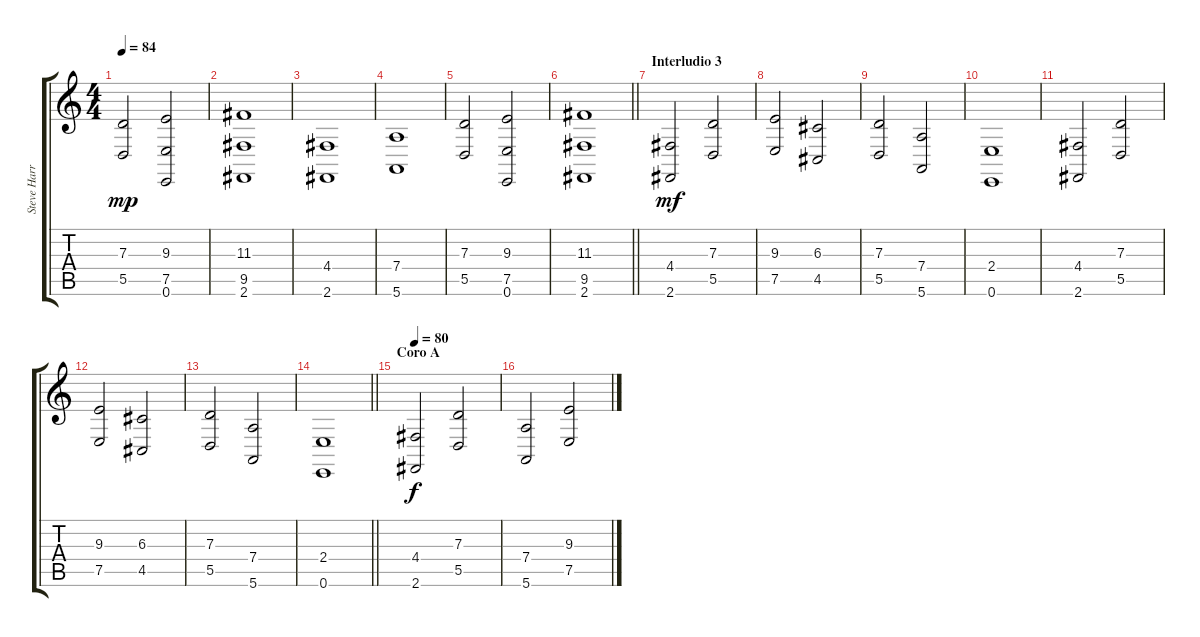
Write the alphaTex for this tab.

\track ("Steve Harris (Teclado)" "Steve Harr") {instrument stringensemble1}
\staff {score tabs}
\tuning (E4 B3 G3 D3 A2 E2) {hide}
\ts (4 4)
\tempo 84
\clef g2
\ks c
(7.3 5.5).2{dy mp} (9.3 7.5 0.6).2 |
(11.3 9.5 2.6).1 |
(4.4 2.6).1 |
(7.4 5.6).1 |
(7.3 5.5).2 (9.3 7.5 0.6).2 |
\barLineRight lightlight
(11.3 9.5 2.6).1 |
\section ("" "Interludio 3")
(4.4 2.6).2{dy mf} (7.3 5.5).2 |
(9.3 7.5).2 (6.3 4.5).2 |
(7.3 5.5).2 (7.4 5.6).2 |
(2.4 0.6).1 |
(4.4 2.6).2 (7.3 5.5).2 |
(9.3 7.5).2 (6.3 4.5).2 |
(7.3 5.5).2 (7.4 5.6).2 |
\barLineRight lightlight
(2.4 0.6).1 |
\section ("" "Coro A")
\tempo 80
(4.4 2.6).2{dy f} (7.3 5.5).2 |
(7.4 5.6).2 (9.3 7.5).2
